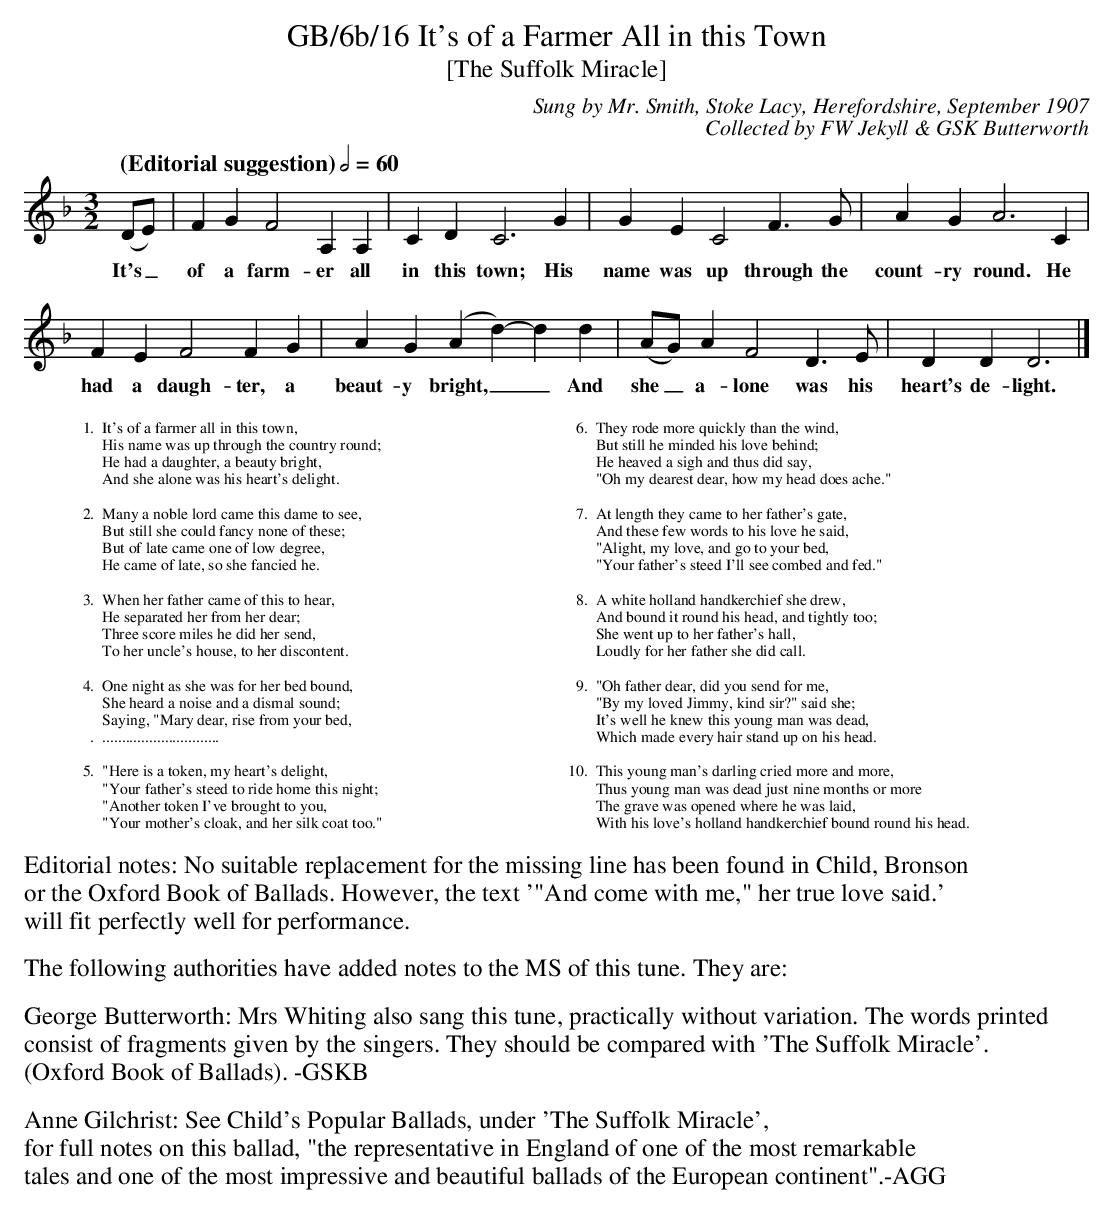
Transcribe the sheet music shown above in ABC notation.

X:1
T:GB/6b/16 It's of a Farmer All in this Town
T:[The Suffolk Miracle]
C:Sung by Mr. Smith, Stoke Lacy, Herefordshire, September 1907
C:Collected by FW Jekyll & GSK Butterworth
L:1/4
M:3/2
Q:"(Editorial suggestion)" 1/2=60
K:Daeo
(D/E/) | F G F2 A, A, | C D C3 G |G E C2 F3/2 G/ | A G A3 C |
w:It's_|of a farm-er all in this town; His name was up through the|count-ry round. He
 F E F2 F G |A G (A d-) d d | (A/G/) A F2 D3/2 E/ | D D D3 |]
w: had a daugh-ter, a beaut-y bright,__ And she_ a-lone was his heart's de-light.|
W:
W:1. It's of a farmer all in this town,
W: His name was up through the country round;
W: He had a daughter, a beauty bright,
W: And she alone was his heart's delight.
W:
W: 2. Many a noble lord came this dame to see,
W: But still she could fancy none of these;
W: But of late came one of low degree,
W: He came of late, so she fancied he.
W:
W: 3. When her father came of this to hear,
W: He separated her from her dear;
W: Three score miles he did her send,
W: To her uncle's house, to her discontent.
W:
W: 4. One night as she was for her bed bound,
W: She heard a noise and a dismal sound;
W: Saying, "Mary dear, rise from your bed,
W: ...............................
W:
W: 5. "Here is a token, my heart's delight,
W: "Your father's steed to ride home this night;
W: "Another token I've brought to you,
W: "Your mother's cloak, and her silk coat too."
W:
W:
W: 6. They rode more quickly than the wind,
W: But still he minded his love behind;
W: He heaved a sigh and thus did say,
W: "Oh my dearest dear, how my head does ache."
W:
W: 7. At length they came to her father's gate,
W: And these few words to his love he said,
W: "Alight, my love, and go to your bed,
W: "Your father's steed I'll see combed and fed."
W:
W: 8. A white holland handkerchief she drew,
W: And bound it round his head, and tightly too;
W: She went up to her father's hall,
W: Loudly for her father she did call.
W:
W: 9. "Oh father dear, did you send for me,
W: "By my loved Jimmy, kind sir?" said she;
W: It's well he knew this young man was dead,
W: Which made every hair stand up on his head.
W:
W: 10. This young man's darling cried more and more,
W: Thus young man was dead just nine months or more
W: The grave was opened where he was laid,
W: With his love's holland handkerchief bound round his head.
W:
